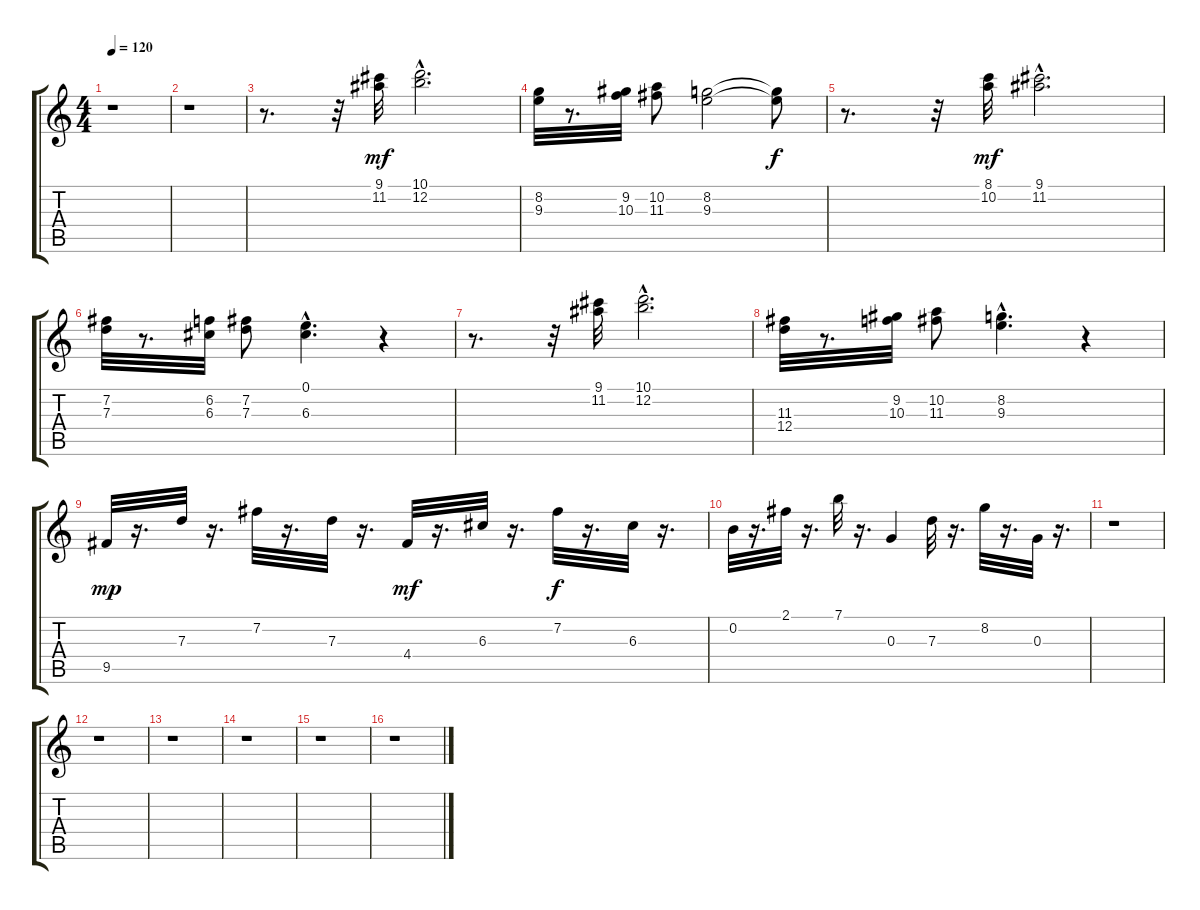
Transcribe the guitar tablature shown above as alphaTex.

\track "" {instrument distortionguitar}
\staff {score tabs}
\tuning (E4 B3 G3 D3 A2 E2) {hide}
\ts (4 4)
\tempo 120
\clef g2
\ks c
r.1{dy mf} |
r.1 |
r.8{d} r.32 (9.1 11.2).32 (10.1{hac} 12.2{hac}).2{d} |
(8.2 9.3).32 r.8{d} (9.2 10.3).32 (10.2 11.3).8 (8.2 9.3).2 (8.2{t} 9.3{t}).8{dy f} |
r.8{d} r.32 (8.1 10.2).32{dy mf} (9.1{hac} 11.2{hac}).2{d} |
(7.2 7.3).32 r.8{d} (6.2 6.3).32 (7.2 7.3).8 (0.1{hac} 6.3{hac}).4{d} r.4 |
r.8{d} r.32 (9.1 11.2).32 (10.1{hac} 12.2{hac}).2{d} |
(11.3 12.4).32 r.8{d} (9.2 10.3).32 (10.2 11.3).8 (8.2{hac} 9.3{hac}).4{d} r.4 |
9.5.32{dy mp} r.16{d} 7.3.32 r.16{d} 7.2.32 r.16{d} 7.3.32 r.16{d} 4.4.32{dy mf} r.16{d} 6.3.32 r.16{d} 7.2.32{dy f} r.16{d} 6.3.32 r.16{d} |
0.2.32 r.16{d} 2.1.32 r.16{d} 7.1.32 r.16{d} 0.3.4 7.3.32 r.16{d} 8.2.32 r.16{d} 0.3.32 r.16{d} |
r.1 |
r.1 |
r.1 |
r.1 |
r.1 |
r.1
